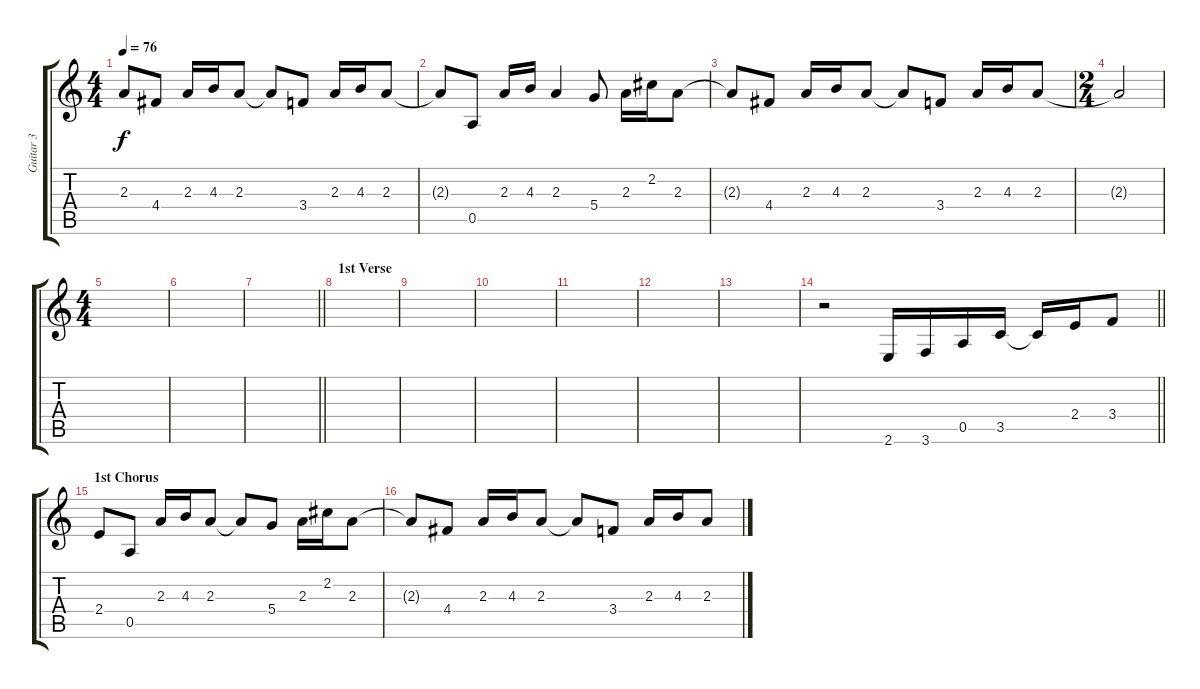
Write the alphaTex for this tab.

\track ("Guitar 3" "Guitar 3") {instrument electricguitarjazz}
\staff {score tabs}
\tuning (E4 B3 G3 D3 A2 D2) {hide}
\ts (4 4)
\tempo 76
\clef g2
\ks c
2.3{t}.8{dy f} 4.4.8 2.3.16 4.3.16 2.3.8 2.3{t}.8 3.4.8 2.3.16 4.3.16 2.3.8 |
2.3{t}.8 0.5.8 2.3.16 4.3.16 2.3.4 5.4.8 2.3.16 2.2.16 2.3.8 |
2.3{t}.8 4.4.8 2.3.16 4.3.16 2.3.8 2.3{t}.8 3.4.8 2.3.16 4.3.16 2.3.8 |
\ts (2 4)
2.3{t}.2 |
\ts (4 4)
|
|
\barLineRight lightlight
|
\section ("" "1st Verse")
|
|
|
|
|
|
\barLineRight lightlight
r.2 2.6.16 3.6.16 0.5.16 3.5.16 3.5{t}.16 2.4.16 3.4.8 |
\section ("" "1st Chorus")
2.4.8 0.5.8 2.3.16 4.3.16 2.3.8 2.3{t}.8 5.4.8 2.3.16 2.2.16 2.3.8 |
2.3{t}.8 4.4.8 2.3.16 4.3.16 2.3.8 2.3{t}.8 3.4.8 2.3.16 4.3.16 2.3.8
